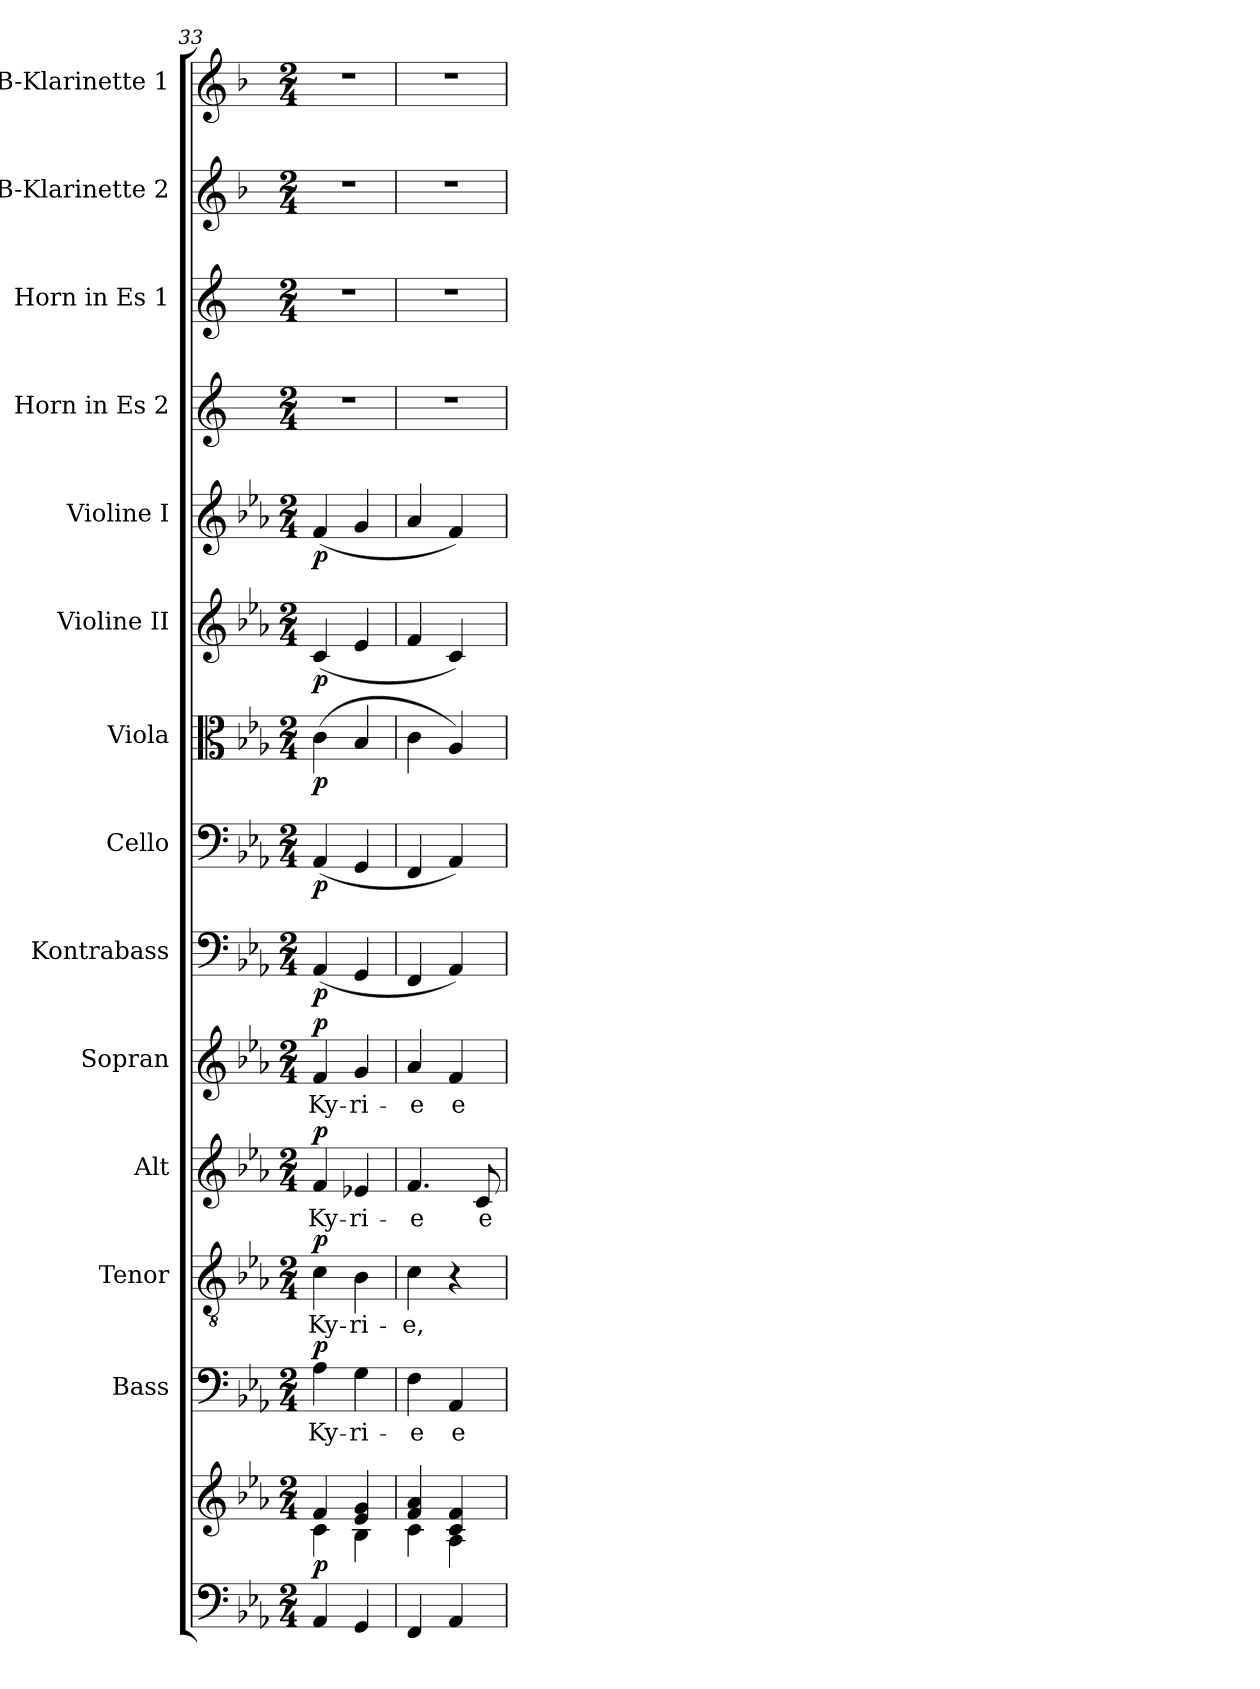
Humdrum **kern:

**kern	**kern	**dynam	**kern	**text	**dynam	**kern	**text	**dynam	**kern	**text	**dynam	**kern	**text	**dynam	**kern	**dynam	**kern	**dynam	**kern	**dynam	**kern	**dynam	**kern	**dynam	**kern	**kern	**kern	**kern
*part14	*part14	*part14	*part13	*part13	*part13	*part12	*part12	*part12	*part11	*part11	*part11	*part10	*part10	*part10	*part9	*part9	*part8	*part8	*part7	*part7	*part6	*part6	*part5	*part5	*part4	*part3	*part2	*part1
*staff15	*staff14	*staff14/15	*staff13	*staff13	*staff13	*staff12	*staff12	*staff12	*staff11	*staff11	*staff11	*staff10	*staff10	*staff10	*staff9	*staff9	*staff8	*staff8	*staff7	*staff7	*staff6	*staff6	*staff5	*staff5	*staff4	*staff3	*staff2	*staff1
*	*	*	*I"Bass	*	*	*I"Tenor	*	*	*I"Alt	*	*	*I"Sopran	*	*	*I"Kontrabass	*	*I"Cello	*	*I"Viola	*	*I"Violine II	*	*I"Violine I	*	*I"Horn in Es 2	*I"Horn in Es 1	*I"B-Klarinette 2	*I"B-Klarinette 1
*	*	*	*I'B.	*	*	*I'T.	*	*	*I'A.	*	*	*I'S.	*	*	*I'Kb.	*	*	*	*I'Vla.	*	*I'Vl. II	*	*I'Vl. I	*	*I'Hrn. 2	*I'Hrn. 1	*I'Kl. 2	*I'Kl. 1
*clefF4	*clefG2	*	*clefF4	*	*	*clefGv2	*	*	*clefG2	*	*	*clefG2	*	*	*clefF4	*	*clefF4	*	*clefC3	*	*clefG2	*	*clefG2	*	*clefG2	*clefG2	*clefG2	*clefG2
*	*	*	*	*	*	*	*	*	*	*	*	*	*	*	*ITrd7c12	*	*	*	*	*	*	*	*	*	*ITrd5c9	*ITrd5c9	*ITrd1c2	*ITrd1c2
*k[b-e-a-]	*k[b-e-a-]	*	*k[b-e-a-]	*	*	*k[b-e-a-]	*	*	*k[b-e-a-]	*	*	*k[b-e-a-]	*	*	*k[b-e-a-]	*	*k[b-e-a-]	*	*k[b-e-a-]	*	*k[b-e-a-]	*	*k[b-e-a-]	*	*k[b-e-a-]	*k[b-e-a-]	*k[b-e-a-]	*k[b-e-a-]
*E-:	*E-:	*	*E-:	*	*	*E-:	*	*	*E-:	*	*	*E-:	*	*	*E-:	*	*E-:	*	*E-:	*	*E-:	*	*E-:	*	*E-:	*E-:	*E-:	*E-:
*M2/4	*M2/4	*	*M2/4	*	*	*M2/4	*	*	*M2/4	*	*	*M2/4	*	*	*M2/4	*	*M2/4	*	*M2/4	*	*M2/4	*	*M2/4	*	*M2/4	*M2/4	*M2/4	*M2/4
=33	=33	=33	=33	=33	=33	=33	=33	=33	=33	=33	=33	=33	=33	=33	=33	=33	=33	=33	=33	=33	=33	=33	=33	=33	=33	=33	=33	=33
*	*^	*	*	*	*	*	*	*	*	*	*	*	*	*	*	*	*	*	*	*	*	*	*	*	*	*	*	*
!	!	!	!LO:DY:b	!	!LO:LY:b	!LO:DY:a	!	!LO:LY:b	!LO:DY:a	!	!LO:LY:b	!LO:DY:a	!	!LO:LY:b	!LO:DY:a	!	!LO:DY:b	!	!LO:DY:b	!	!LO:DY:b	!	!LO:DY:b	!	!LO:DY:b	!	!	!	!
4AA-/	4f/	4c\	p	4A-\	Ky-	p	4c\	Ky-	p	4f/	Ky-	p	4f/	Ky-	p	(<4AAA-/	p	(<4AA-/	p	(>4c\	p	(<4c/	p	(<4f/	p	2r	2r	2r	2r
!	!	!	!	!	!LO:LY:b	!	!	!LO:LY:b	!	!	!LO:LY:b	!	!	!LO:LY:b	!	!	!	!	!	!	!	!	!	!	!	!	!	!	!
4GG/	4e-/ 4g/	4B-\	.	4G\	-ri-	.	4B-\	-ri-	.	4e-X/	-ri-	.	4g/	-ri-	.	4GGG/	.	4GG/	.	4B-/	.	4e-/	.	4g/	.	.	.	.	.
=34	=34	=34	=34	=34	=34	=34	=34	=34	=34	=34	=34	=34	=34	=34	=34	=34	=34	=34	=34	=34	=34	=34	=34	=34	=34	=34	=34	=34	=34
!	!	!	!	!	!LO:LY:b	!	!	!LO:LY:b	!	!	!LO:LY:b	!	!	!LO:LY:b	!	!	!	!	!	!	!	!	!	!	!	!	!	!	!
4FF/	4f/ 4a-/	4c\	.	4F\	-e	.	4c\	-e,	.	4.f/	-e	.	4a-/	-e	.	4FFF/	.	4FF/	.	4c\	.	4f/	.	4a-/	.	2r	2r	2r	2r
!	!	!	!	!	!LO:LY:b	!	!	!	!	!	!	!	!	!LO:LY:b	!	!	!	!	!	!	!	!	!	!	!	!	!	!	!
4AA-/	4c/ 4f/	4A-\	.	4AA-/	e-	.	4r	.	.	.	.	.	4f/	e-	.	4AAA-/)	.	4AA-/)	.	4A-/)	.	4c/)	.	4f/)	.	.	.	.	.
!	!	!	!	!	!	!	!	!	!	!	!LO:LY:b	!	!	!	!	!	!	!	!	!	!	!	!	!	!	!	!	!	!
.	.	.	.	.	.	.	.	.	.	8c/	e-	.	.	.	.	.	.	.	.	.	.	.	.	.	.	.	.	.	.
*	*v	*v	*	*	*	*	*	*	*	*	*	*	*	*	*	*	*	*	*	*	*	*	*	*	*	*	*	*	*
=	=	=	=	=	=	=	=	=	=	=	=	=	=	=	=	=	=	=	=	=	=	=	=	=	=	=	=	=
*-	*-	*-	*-	*-	*-	*-	*-	*-	*-	*-	*-	*-	*-	*-	*-	*-	*-	*-	*-	*-	*-	*-	*-	*-	*-	*-	*-	*-
